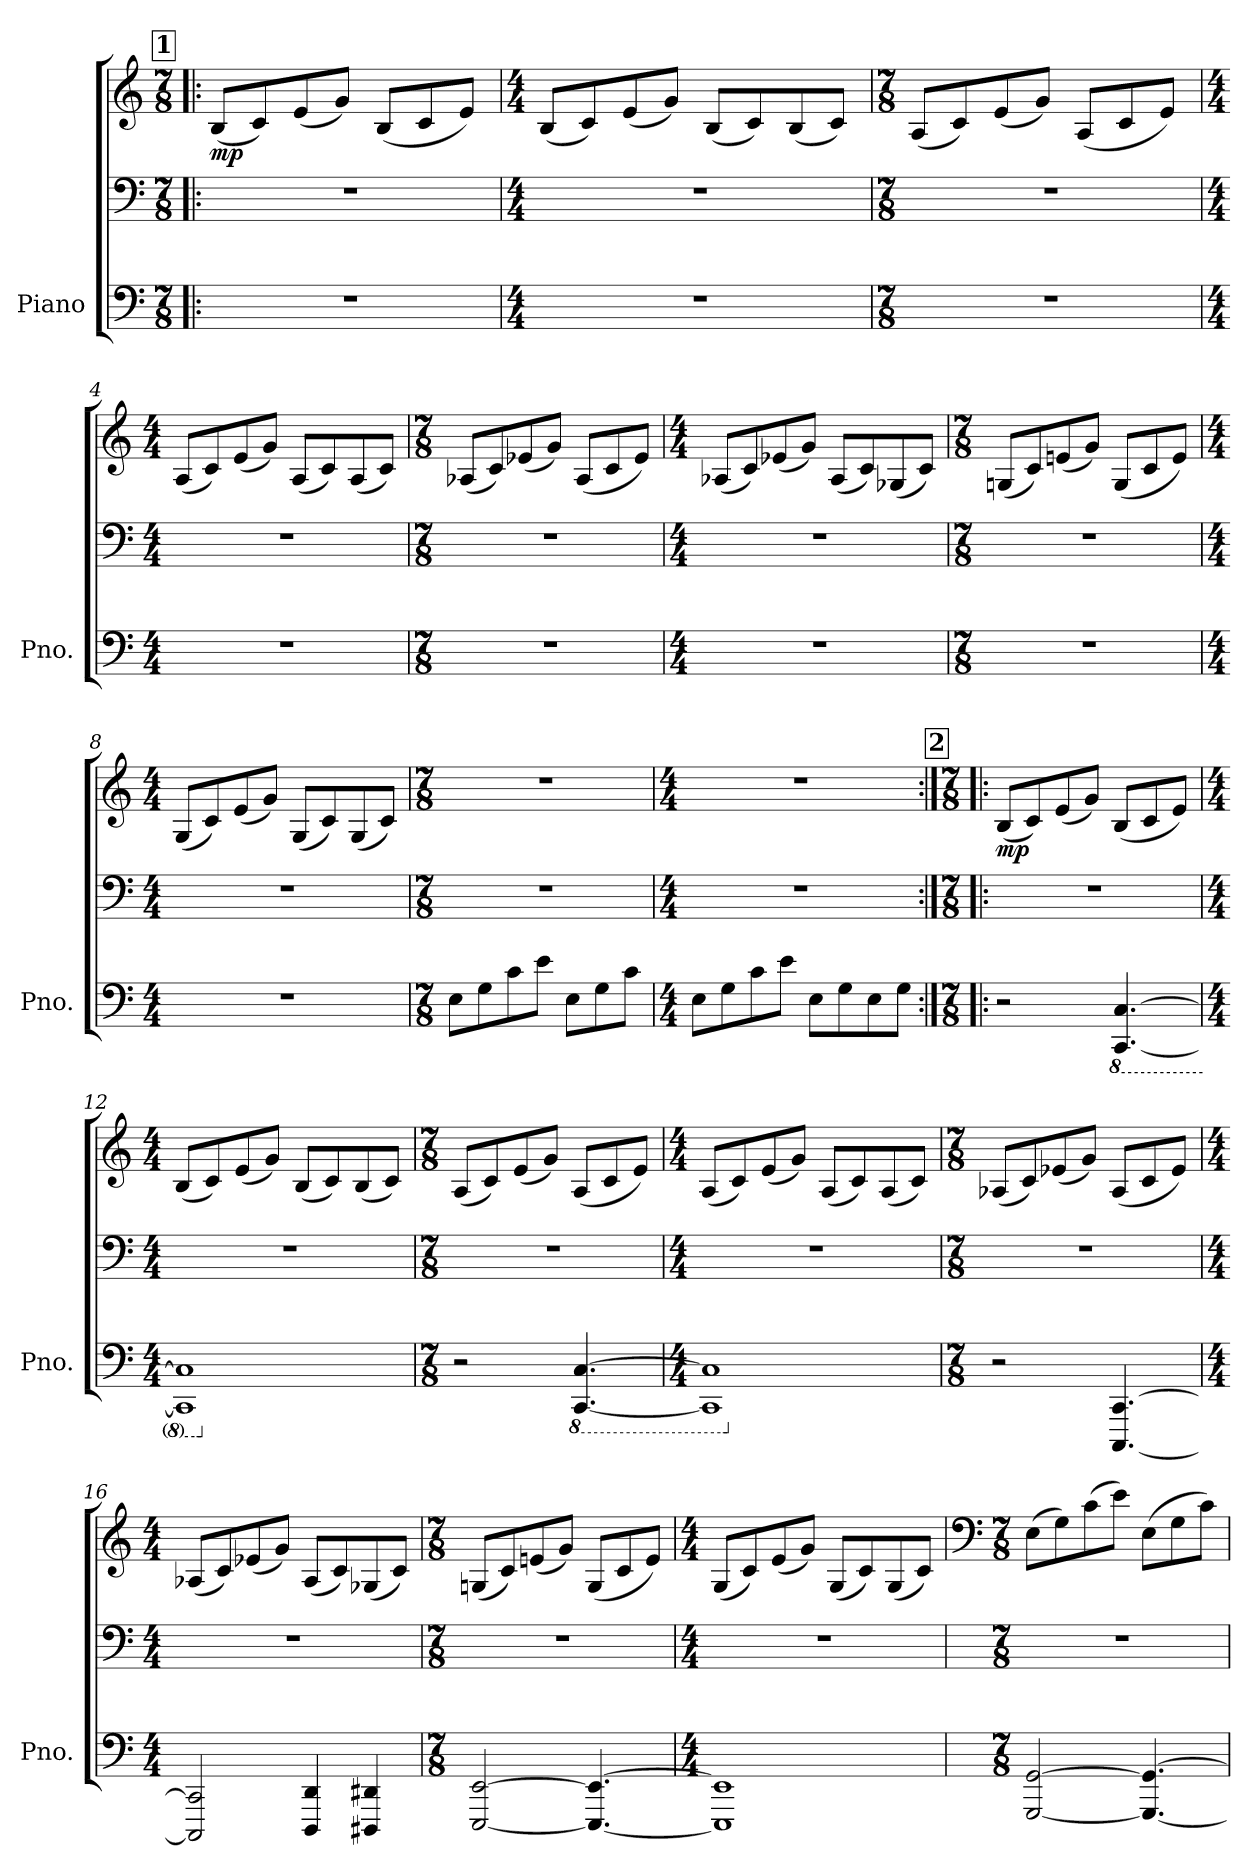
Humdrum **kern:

**kern	**kern	**kern	**dynam
*part1	*part1	*part1	*part1
*staff3	*staff2	*staff1	*staff1/2/3
*I"Piano	*	*	*
*I'Pno.	*	*	*
*clefF4	*clefF4	*clefG2	*
*k[]	*k[]	*k[]	*
*M7/8	*M7/8	*M7/8	*
*MM104	*MM104	*MM104	*
!!LO:REH:place=s1:a:B:fs=14:t=1
=1!|:	=1!|:	=1!|:	=1!|:
!	!	!	!LO:DY:b
2..r	2..r	(<8B/L	mp
.	.	8c/)	.
.	.	(<8e/	.
.	.	8g/J)	.
.	.	(<8B/L	.
.	.	8c/	.
.	.	8e/J)	.
=2	=2	=2	=2
*M4/4	*M4/4	*M4/4	*
1r	1r	(<8B/L	.
.	.	8c/)	.
.	.	(<8e/	.
.	.	8g/J)	.
.	.	(<8B/L	.
.	.	8c/)	.
.	.	(<8B/	.
.	.	8c/J)	.
=3	=3	=3	=3
*M7/8	*M7/8	*M7/8	*
2..r	2..r	(<8A/L	.
.	.	8c/)	.
.	.	(<8e/	.
.	.	8g/J)	.
.	.	(<8A/L	.
.	.	8c/	.
.	.	8e/J)	.
=4	=4	=4	=4
*M4/4	*M4/4	*M4/4	*
1r	1r	(<8A/L	.
.	.	8c/)	.
.	.	(<8e/	.
.	.	8g/J)	.
.	.	(<8A/L	.
.	.	8c/)	.
.	.	(<8A/	.
.	.	8c/J)	.
=5	=5	=5	=5
*M7/8	*M7/8	*M7/8	*
2..r	2..r	(<8A-X/L	.
.	.	8c/)	.
.	.	(<8e-X/	.
.	.	8g/J)	.
.	.	(<8A-/L	.
.	.	8c/	.
.	.	8e-/J)	.
!!LO:LB:g=z
=6	=6	=6	=6
*M4/4	*M4/4	*M4/4	*
1r	1r	(<8A-X/L	.
.	.	8c/)	.
.	.	(<8e-X/	.
.	.	8g/J)	.
.	.	(<8A-/L	.
.	.	8c/)	.
.	.	(<8G-X/	.
.	.	8c/J)	.
=7	=7	=7	=7
*M7/8	*M7/8	*M7/8	*
2..r	2..r	(<8Gn/L	.
.	.	8c/)	.
.	.	(<8en/	.
.	.	8g/J)	.
.	.	(<8G/L	.
.	.	8c/	.
.	.	8e/J)	.
=8	=8	=8	=8
*M4/4	*M4/4	*M4/4	*
1r	1r	(<8G/L	.
.	.	8c/)	.
.	.	(<8e/	.
.	.	8g/J)	.
.	.	(<8G/L	.
.	.	8c/)	.
.	.	(<8G/	.
.	.	8c/J)	.
=9	=9	=9	=9
*M7/8	*M7/8	*M7/8	*
8E\L	2..r	2..r	.
8G\	.	.	.
8c\	.	.	.
8e\J	.	.	.
8E\L	.	.	.
8G\	.	.	.
8c\J	.	.	.
=10	=10	=10	=10
*M4/4	*M4/4	*M4/4	*
8E\L	1r	1r	.
8G\	.	.	.
8c\	.	.	.
8e\J	.	.	.
8E\L	.	.	.
8G\	.	.	.
8E\	.	.	.
8G\J	.	.	.
!!LO:LB:g=z
!!LO:REH:place=s1:a:B:fs=14:t=2
=11:|!|:	=11:|!|:	=11:|!|:	=11:|!|:
*M7/8	*M7/8	*M7/8	*
!	!	!	!LO:DY:b
2r	2..r	(<8B/L	mp
.	.	8c/)	.
.	.	(<8e/	.
.	.	8g/J)	.
*8ba	*	*	*
[4.CCC/ [4.CC/	.	(<8B/L	.
.	.	8c/	.
.	.	8e/J)	.
=12	=12	=12	=12
*M4/4	*M4/4	*M4/4	*
1CCC] 1CC]	1r	(<8B/L	.
.	.	8c/)	.
.	.	(<8e/	.
.	.	8g/J)	.
.	.	(<8B/L	.
.	.	8c/)	.
.	.	(<8B/	.
.	.	8c/J)	.
=13	=13	=13	=13
*M7/8	*M7/8	*M7/8	*
*X8ba	*	*	*
2r	2..r	(<8A/L	.
.	.	8c/)	.
.	.	(<8e/	.
.	.	8g/J)	.
*8ba	*	*	*
[4.CCC/ [4.CC/	.	(<8A/L	.
.	.	8c/	.
.	.	8e/J)	.
=14	=14	=14	=14
*M4/4	*M4/4	*M4/4	*
1CCC] 1CC]	1r	(<8A/L	.
.	.	8c/)	.
.	.	(<8e/	.
.	.	8g/J)	.
.	.	(<8A/L	.
.	.	8c/)	.
.	.	(<8A/	.
.	.	8c/J)	.
=15	=15	=15	=15
*M7/8	*M7/8	*M7/8	*
*X8ba	*	*	*
2r	2..r	(<8A-X/L	.
.	.	8c/)	.
.	.	(<8e-X/	.
.	.	8g/J)	.
[4.CCC/ [4.CC/	.	(<8A-/L	.
.	.	8c/	.
.	.	8e-/J)	.
!!LO:LB:g=z
=16	=16	=16	=16
*M4/4	*M4/4	*M4/4	*
2CCC/] 2CC/]	1r	(<8A-X/L	.
.	.	8c/)	.
.	.	(<8e-X/	.
.	.	8g/J)	.
4DDD/ 4DD/	.	(<8A-/L	.
.	.	8c/)	.
4DDD#X/ 4DD#X/	.	(<8G-X/	.
.	.	8c/J)	.
=17	=17	=17	=17
*M7/8	*M7/8	*M7/8	*
[2EEE/ [2EE/	2..r	(<8Gn/L	.
.	.	8c/)	.
.	.	(<8en/	.
.	.	8g/J)	.
4.EEE/_ 4.EE/_	.	(<8G/L	.
.	.	8c/	.
.	.	8e/J)	.
=18	=18	=18	=18
*M4/4	*M4/4	*M4/4	*
1EEE] 1EE]	1r	(<8G/L	.
.	.	8c/)	.
.	.	(<8e/	.
.	.	8g/J)	.
.	.	(<8G/L	.
.	.	8c/)	.
.	.	(<8G/	.
.	.	8c/J)	.
=19	=19	=19	=19
*	*	*clefF4	*
*M7/8	*M7/8	*M7/8	*
[2GGG/ [2GG/	2..r	(>8E\L	.
.	.	8G\)	.
.	.	(>8c\	.
.	.	8e\J)	.
4.GGG/_ 4.GG/_	.	(>8E\L	.
.	.	8G\	.
.	.	8c\J)	.
=	=	=	=
*-	*-	*-	*-
